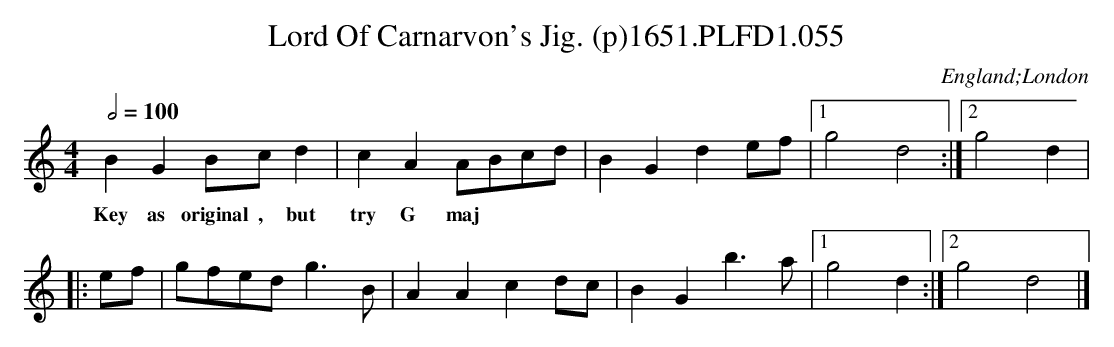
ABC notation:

X:1
T:Lord Of Carnarvon's Jig. (p)1651.PLFD1.055
M:4/4
L:1/4
Q:1/2=100
O:England;London
K:C
BGB/c/d|cAA/B/c/d/|BGde/f/|1g2d2:|2g2d|
w:Key as original , but try G maj
|:e/f/|g/f/e/d/g>B|AAcd/c/|BGb>a|1g2d:|2g2d2|]
